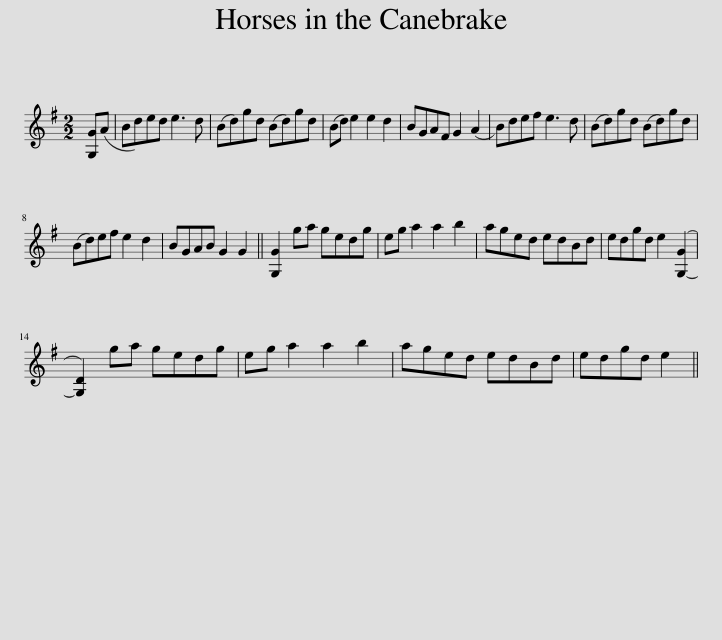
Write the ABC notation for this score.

X:1
L:1/8
M:2/2
I:linebreak $
K:G
V:1 treble
V:1
 [G,G](A | Bd)ed e3 d | (Bd)gd (Bd)gd | (Bd) e2 e2 d2 | BGAF G2 (A2 | %5
 B)def e3 d | (Bd)gd (Bd)gd |$ (Bd)ef e2 d2 | BGAB G2 G2 || [G,G]2 ga gedg | %10
 eg a2 a2 b2 | aged edBd | edgd e2 ([G,-G]2 |$ [G,D]2) ga gedg | eg a2 a2 b2 | %15
 aged edBd | edgd e2 || %17
